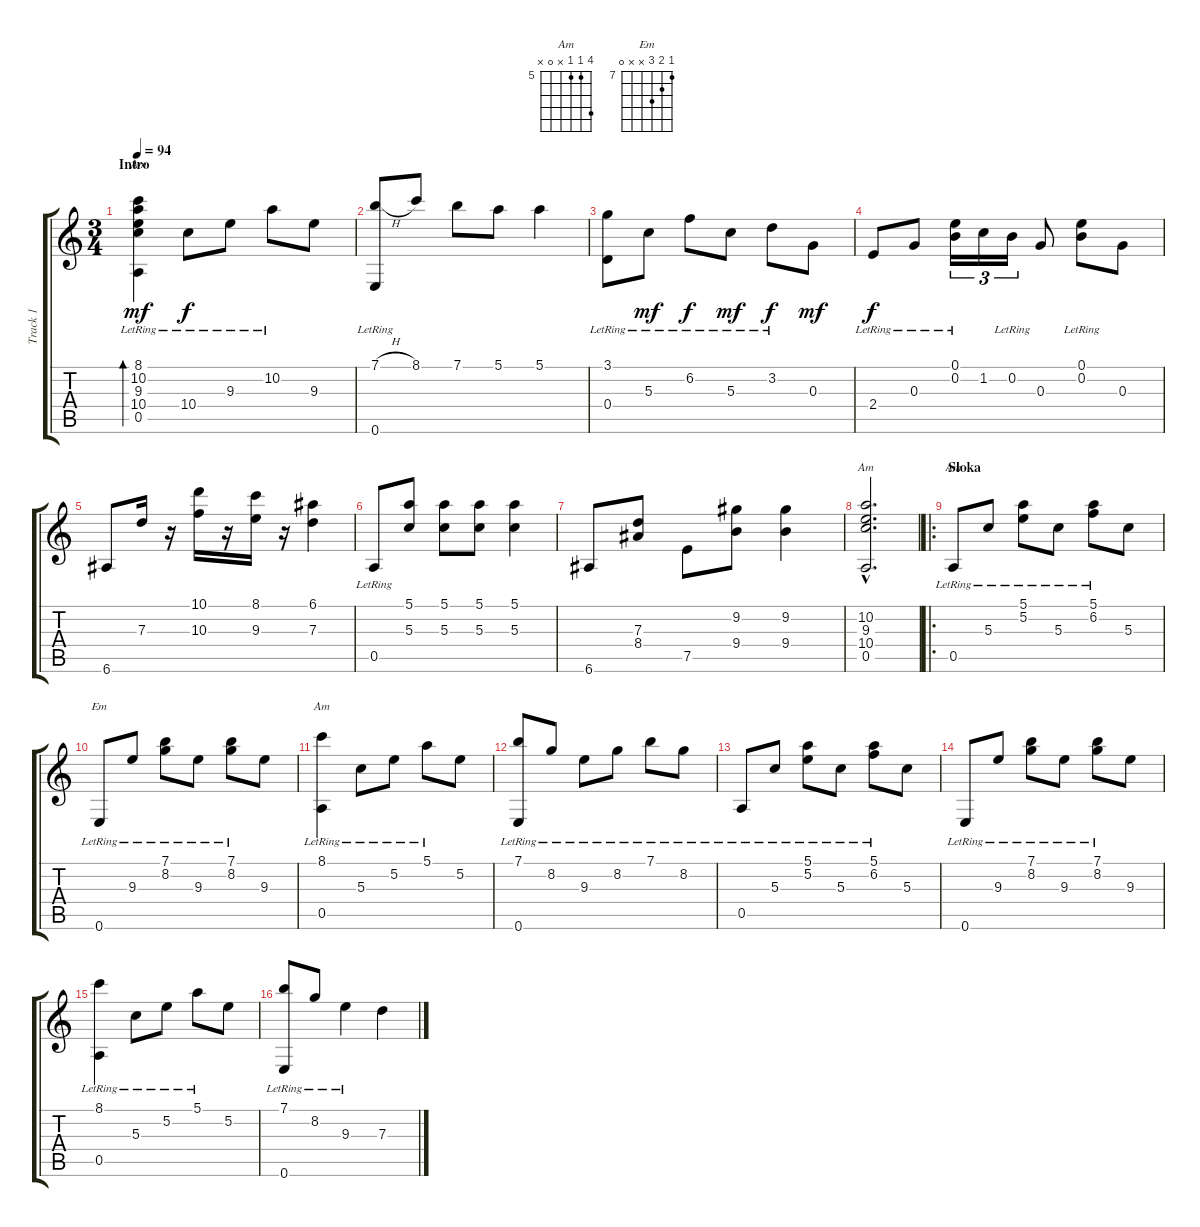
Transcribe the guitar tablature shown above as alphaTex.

\track ("Track 1" "Track 1") {instrument acousticguitarsteel}
\staff {score tabs}
\tuning (E4 B3 G3 D3 A2 E2) {hide}
\chord ("Am" 8 10 9 10 0 x) {firstfret 8}
\chord ("Am" x 10 9 10 0 x) {firstfret 9}
\chord ("Am" 5 5 5 x 0 x) {firstfret 5}
\chord ("Em" 7 8 9 x x 0) {firstfret 7}
\chord ("Am" 8 5 5 x 0 x) {firstfret 5}
\ts (3 4)
\section ("" "Intro")
\tempo 94
\clef g2
\ks c
(8.1{lr} 10.2 9.3 10.4 0.5{lr}).4{bd 60 ch "Am" dy mf instrument acousticguitarsteel} 10.4{lr}.8{dy f} 9.3{lr}.8 10.2{lr}.8 9.3.8 |
(7.1{h} 0.6{lr}).8 8.1.8 7.1.8 5.1.8 5.1.4 |
(3.1{lr} 0.4{lr}).8 5.3{lr}.8{dy mf} 6.2{lr}.8{dy f} 5.3{lr}.8{dy mf} 3.2{lr}.8{dy f} 0.3.8{dy mf} |
2.4{lr}.8{dy f} 0.3{lr}.8 (0.1{lr} 0.2).16{tu (3 2)} 1.2.16{tu (3 2)} 0.2{lr}.16{tu (3 2)} 0.3.8 (0.1{lr} 0.2).8 0.3.8 |
6.6.8 7.3.16 r.16 (10.1 10.3).16 r.16 (8.1 9.3).16 r.16 (6.1 7.3).4 |
0.5{lr}.8 (5.1 5.3).8 (5.1 5.3).8 (5.1 5.3).8 (5.1 5.3).4 |
6.6.8 (7.3 8.4).8 7.5.8 (9.2 9.4).8 (9.2 9.4).4 |
(10.2{hac} 9.3{hac} 10.4{hac} 0.5{hac}).2{d ch "Am"} |
\ro
\section ("" "Sloka")
0.5{lr}.8{ch "Am"} 5.3{lr}.8 (5.1{lr} 5.2{lr}).8 5.3{lr}.8 (5.1{lr} 6.2{lr}).8 5.3.8 |
0.6{lr}.8{ch "Em"} 9.3{lr}.8 (7.1{lr} 8.2{lr}).8 9.3{lr}.8 (7.1{lr} 8.2{lr}).8 9.3.8 |
(8.1{lr} 0.5{lr}).4{ch "Am"} 5.3{lr}.8 5.2{lr}.8 5.1{lr}.8 5.2.8 |
(7.1{lr} 0.6{lr}).8 8.2{lr}.8 9.3{lr}.8 8.2{lr}.8 7.1{lr}.8 8.2{lr}.8 |
0.5{lr}.8 5.3{lr}.8 (5.1{lr} 5.2{lr}).8 5.3{lr}.8 (5.1{lr} 6.2{lr}).8 5.3.8 |
0.6{lr}.8 9.3{lr}.8 (7.1{lr} 8.2{lr}).8 9.3{lr}.8 (7.1{lr} 8.2{lr}).8 9.3.8 |
(8.1{lr} 0.5{lr}).4 5.3{lr}.8 5.2{lr}.8 5.1{lr}.8 5.2.8 |
(7.1{lr} 0.6{lr}).8 8.2{lr}.8 9.3{lr}.4 7.3.4
